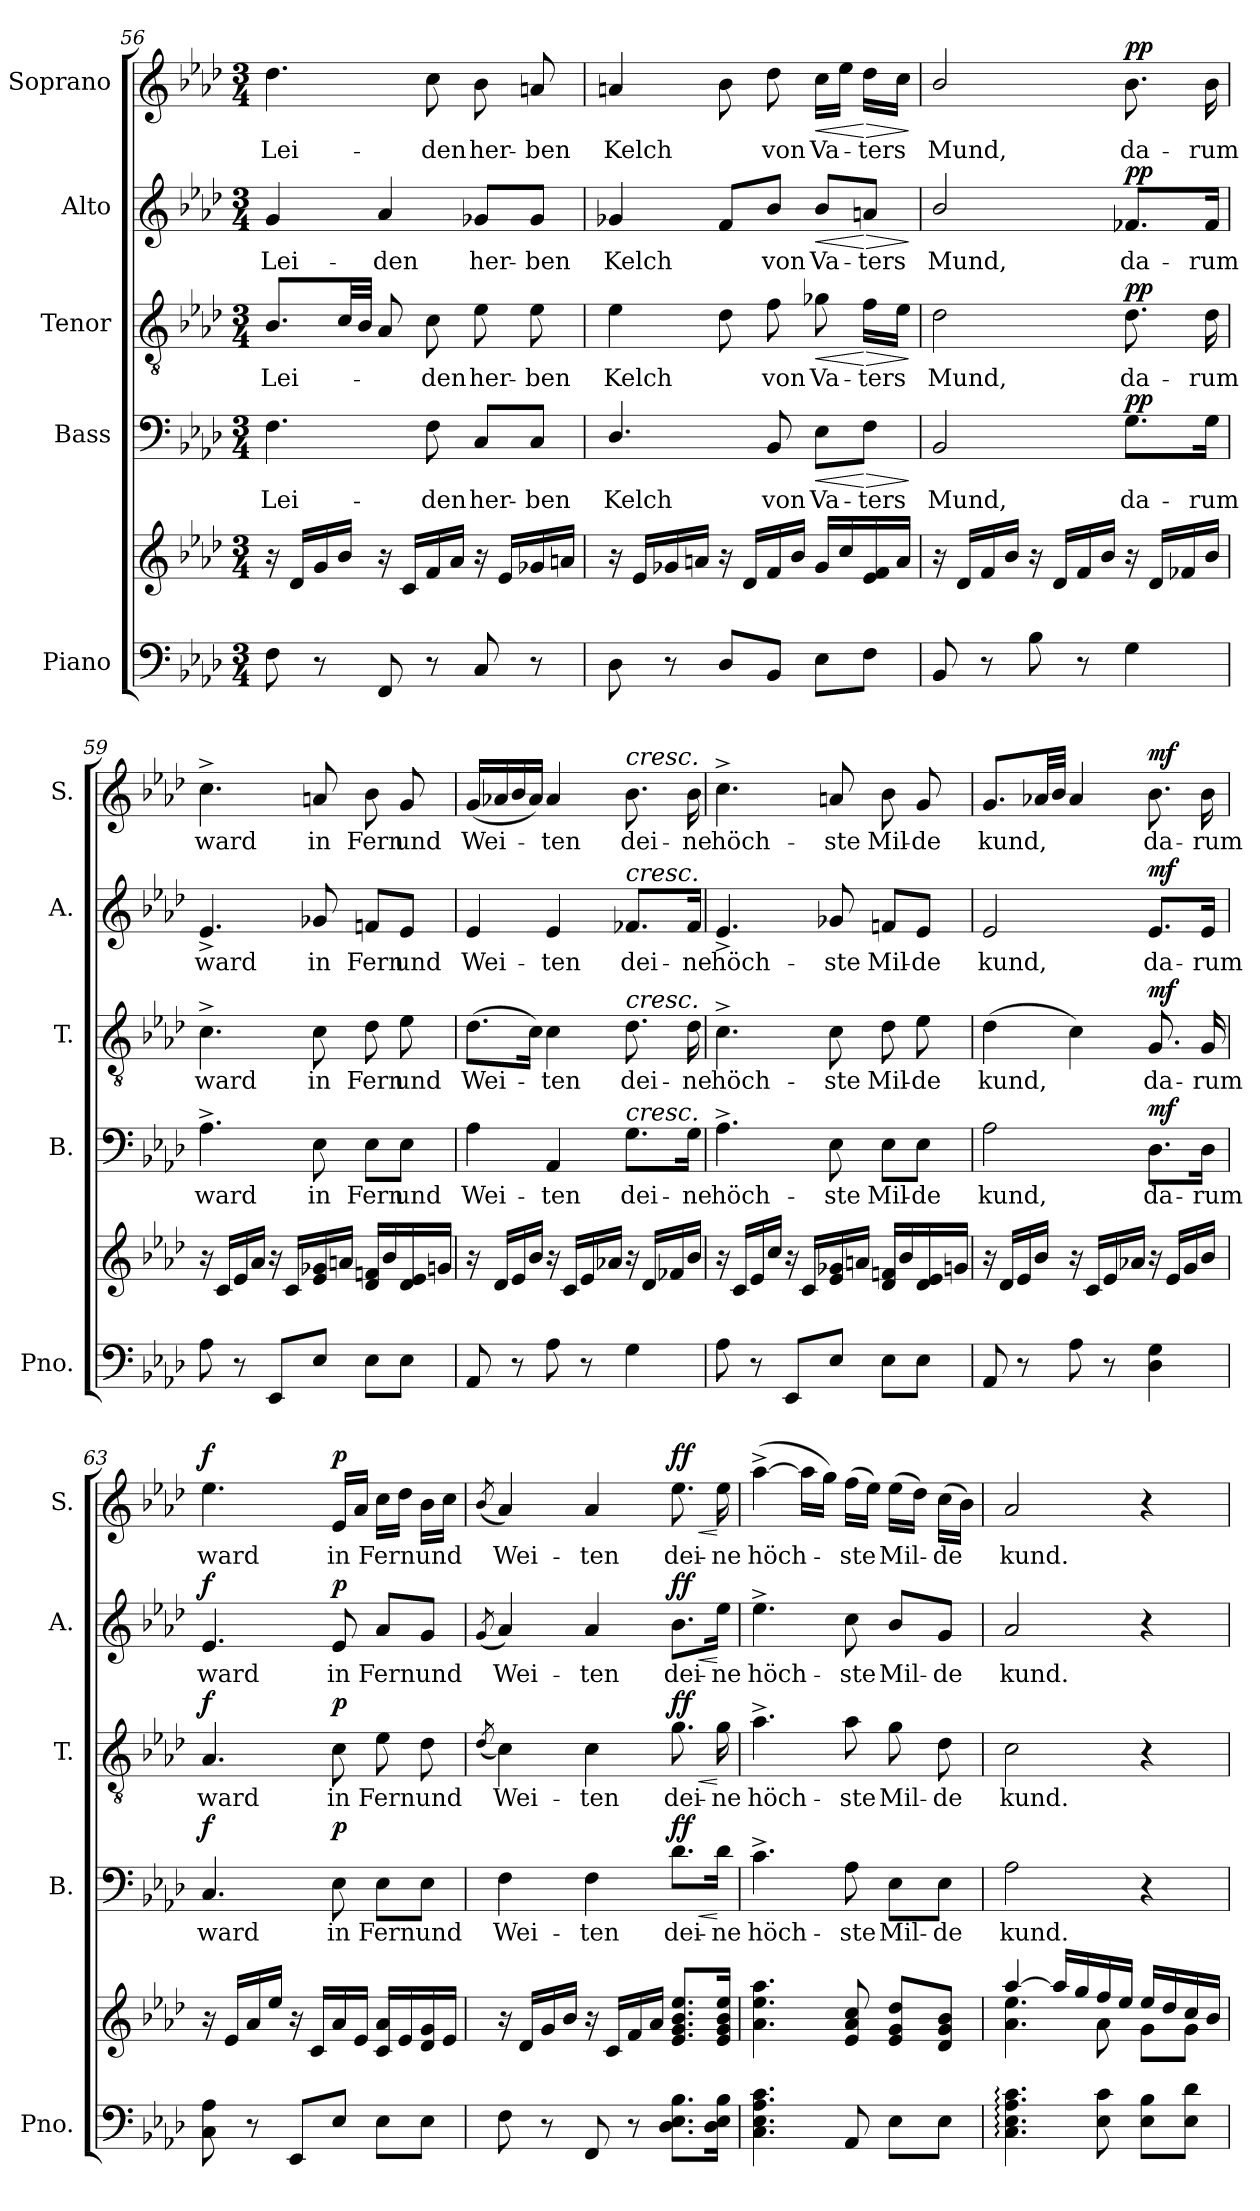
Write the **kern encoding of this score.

**kern	**kern	**kern	**text	**dynam	**kern	**text	**dynam	**kern	**text	**dynam	**kern	**text	**dynam
*part5	*part5	*part4	*part4	*part4	*part3	*part3	*part3	*part2	*part2	*part2	*part1	*part1	*part1
*staff6	*staff5	*staff4	*staff4	*staff4	*staff3	*staff3	*staff3	*staff2	*staff2	*staff2	*staff1	*staff1	*staff1
*I"Piano	*	*I"Bass	*	*	*I"Tenor	*	*	*I"Alto	*	*	*I"Soprano	*	*
*I'Pno.	*	*I'B.	*	*	*I'T.	*	*	*I'A.	*	*	*I'S.	*	*
*clefF4	*clefG2	*clefF4	*	*	*clefGv2	*	*	*clefG2	*	*	*clefG2	*	*
*	*	*	*	*	*ITrd7c12	*	*	*	*	*	*	*	*
*k[b-e-a-d-]	*k[b-e-a-d-]	*k[b-e-a-d-]	*	*	*k[b-e-a-d-]	*	*	*k[b-e-a-d-]	*	*	*k[b-e-a-d-]	*	*
*A-:	*A-:	*A-:	*	*	*A-:	*	*	*A-:	*	*	*A-:	*	*
*M3/4	*M3/4	*M3/4	*	*	*M3/4	*	*	*M3/4	*	*	*M3/4	*	*
=56	=56	=56	=56	=56	=56	=56	=56	=56	=56	=56	=56	=56	=56
!	!	!	!LO:LY:b	!	!	!LO:LY:b	!	!	!LO:LY:b	!	!	!LO:LY:b	!
8F\	16r	4.F\	Lei-	.	8.BB-/L	Lei-	.	4g/	Lei-	.	4.dd-\	Lei-	.
.	16d-/LL	.	.	.	.	.	.	.	.	.	.	.	.
8r	16g/	.	.	.	.	.	.	.	.	.	.	.	.
.	16b-/JJ	.	.	.	32C/LL	.	.	.	.	.	.	.	.
.	.	.	.	.	32BB-/JJJ	.	.	.	.	.	.	.	.
!	!	!	!	!	!	!	!	!	!LO:LY:b	!	!	!	!
8FF/	16r	.	.	.	8AA-/	.	.	4a-/	-den	.	.	.	.
.	16c/LL	.	.	.	.	.	.	.	.	.	.	.	.
!	!	!	!LO:LY:b	!	!	!LO:LY:b	!	!	!	!	!	!LO:LY:b	!
8r	16f/	8F\	-den	.	8C\	-den	.	.	.	.	8cc\	-den	.
.	16a-/JJ	.	.	.	.	.	.	.	.	.	.	.	.
!	!	!	!LO:LY:b	!	!	!LO:LY:b	!	!	!LO:LY:b	!	!	!LO:LY:b	!
8C/	16r	8C/L	her-	.	8E-\	her-	.	8g-X/L	her-	.	8b-\	her-	.
.	16e-/LL	.	.	.	.	.	.	.	.	.	.	.	.
!	!	!	!LO:LY:b	!	!	!LO:LY:b	!	!	!LO:LY:b	!	!	!LO:LY:b	!
8r	16g-X/	8C/J	-ben	.	8E-\	-ben	.	8g-/J	-ben	.	8an/	-ben	.
.	16an/JJ	.	.	.	.	.	.	.	.	.	.	.	.
=57	=57	=57	=57	=57	=57	=57	=57	=57	=57	=57	=57	=57	=57
!	!	!	!LO:LY:b	!	!	!LO:LY:b	!	!	!LO:LY:b	!	!	!LO:LY:b	!
8D-\	16r	4.D-/	Kelch	.	4E-\	Kelch	.	4g-X/	Kelch	.	4an/	Kelch	.
.	16e-/LL	.	.	.	.	.	.	.	.	.	.	.	.
8r	16g-X/	.	.	.	.	.	.	.	.	.	.	.	.
.	16an/JJ	.	.	.	.	.	.	.	.	.	.	.	.
8D-/L	16r	.	.	.	8D-\	.	.	8f/L	.	.	8b-\	.	.
.	16d-/LL	.	.	.	.	.	.	.	.	.	.	.	.
!	!	!	!LO:LY:b	!	!	!LO:LY:b	!	!	!LO:LY:b	!	!	!LO:LY:b	!
8BB-/J	16f/	8BB-/	von	.	8F\	von	.	8b-/J	von	.	8dd-\	von	.
.	16b-/JJ	.	.	.	.	.	.	.	.	.	.	.	.
!	!	!	!LO:LY:b	!LO:HP:b	!	!LO:LY:b	!LO:HP:b	!	!LO:LY:b	!LO:HP:b	!	!LO:LY:b	!LO:HP:b
8E-\L	16g-/LL	8E-\L	Va-	<	8G-X\	Va-	<	8b-/L	Va-	<	16cc\LL	Va-	<
.	16cc/	.	.	.	.	.	.	.	.	.	16ee-\JJ	.	.
!	!	!	!LO:LY:b	!LO:HP:n=1:b	!	!LO:LY:b	!LO:HP:n=1:b	!	!LO:LY:b	!LO:HP:n=1:b	!	!LO:LY:b	!LO:HP:n=1:b
8F\J	16e-/ 16f/	8F\J	-ters	[ >	16F\LL	-ters	[ >	8an/J	-ters	[ >	16dd-\LL	-ters	[ >
.	16a/JJ	.	.	.	16E-\JJ	.	.	.	.	.	16cc\JJ	.	.
.	.	.	.	]	.	.	]	.	.	]	.	.	]
!!LO:PB:g=z
=58	=58	=58	=58	=58	=58	=58	=58	=58	=58	=58	=58	=58	=58
!	!	!	!LO:LY:b	!	!	!LO:LY:b	!	!	!LO:LY:b	!	!	!LO:LY:b	!
8BB-/	16r	2BB-/	Mund,	.	2D-\	Mund,	.	2b-/	Mund,	.	2b-/	Mund,	.
.	16d-/LL	.	.	.	.	.	.	.	.	.	.	.	.
8r	16f/	.	.	.	.	.	.	.	.	.	.	.	.
.	16b-/JJ	.	.	.	.	.	.	.	.	.	.	.	.
8B-\	16r	.	.	.	.	.	.	.	.	.	.	.	.
.	16d-/LL	.	.	.	.	.	.	.	.	.	.	.	.
8r	16f/	.	.	.	.	.	.	.	.	.	.	.	.
.	16b-/JJ	.	.	.	.	.	.	.	.	.	.	.	.
!	!	!	!LO:LY:b	!LO:DY:a	!	!LO:LY:b	!LO:DY:a	!	!LO:LY:b	!LO:DY:a	!	!LO:LY:b	!LO:DY:a
4G\	16r	8.G\L	da-	pp	8.D-\	da-	pp	8.f-X/L	da-	pp	8.b-\	da-	pp
.	16d-/LL	.	.	.	.	.	.	.	.	.	.	.	.
.	16f-X/	.	.	.	.	.	.	.	.	.	.	.	.
!	!	!	!LO:LY:b	!	!	!LO:LY:b	!	!	!LO:LY:b	!	!	!LO:LY:b	!
.	16b-/JJ	16G\Jk	-rum	.	16D-\	-rum	.	16f-/Jk	-rum	.	16b-\	-rum	.
=59	=59	=59	=59	=59	=59	=59	=59	=59	=59	=59	=59	=59	=59
!	!	!	!LO:LY:b	!	!	!LO:LY:b	!	!	!LO:LY:b	!	!	!LO:LY:b	!
8A-\	16r	4.A-^\	ward	.	4.C^\	ward	.	4.e-^/	ward	.	4.cc^\	ward	.
.	16c/LL	.	.	.	.	.	.	.	.	.	.	.	.
8r	16e-/	.	.	.	.	.	.	.	.	.	.	.	.
.	16a-/JJ	.	.	.	.	.	.	.	.	.	.	.	.
8EE-/L	16r	.	.	.	.	.	.	.	.	.	.	.	.
.	16c/LL	.	.	.	.	.	.	.	.	.	.	.	.
!	!	!	!LO:LY:b	!	!	!LO:LY:b	!	!	!LO:LY:b	!	!	!LO:LY:b	!
8E-/J	16e-/ 16g-X/	8E-\	in	.	8C\	in	.	8g-X/	in	.	8an/	in	.
.	16an/JJ	.	.	.	.	.	.	.	.	.	.	.	.
!	!	!	!LO:LY:b	!	!	!LO:LY:b	!	!	!LO:LY:b	!	!	!LO:LY:b	!
8E-\L	16d-/ 16fn/LL	8E-\L	Fern	.	8D-\	Fern	.	8fn/L	Fern	.	8b-\	Fern	.
.	16b-/	.	.	.	.	.	.	.	.	.	.	.	.
!	!	!	!LO:LY:b	!	!	!LO:LY:b	!	!	!LO:LY:b	!	!	!LO:LY:b	!
8E-\J	16d-/ 16e-/	8E-\J	und	.	8E-\	und	.	8e-/J	und	.	8g/	und	.
.	16gn/JJ	.	.	.	.	.	.	.	.	.	.	.	.
=60	=60	=60	=60	=60	=60	=60	=60	=60	=60	=60	=60	=60	=60
!	!	!	!LO:LY:b	!	!	!LO:LY:b	!	!	!LO:LY:b	!	!	!LO:LY:b	!
8AA-/	16r	4A-\	Wei-	.	(>8.D-\L	Wei-	.	4e-/	Wei-	.	(<16g/LL	Wei-	.
.	16d-/LL	.	.	.	.	.	.	.	.	.	16a-X/	.	.
8r	16e-/	.	.	.	.	.	.	.	.	.	16b-/	.	.
.	16b-/JJ	.	.	.	16C\Jk)	.	.	.	.	.	16a-/JJ)	.	.
!	!	!	!LO:LY:b	!	!	!LO:LY:b	!	!	!LO:LY:b	!	!	!LO:LY:b	!
8A-\	16r	4AA-/	-ten	.	4C\	-ten	.	4e-/	-ten	.	4a-/	-ten	.
.	16c/LL	.	.	.	.	.	.	.	.	.	.	.	.
8r	16e-/	.	.	.	.	.	.	.	.	.	.	.	.
.	16a-X/JJ	.	.	.	.	.	.	.	.	.	.	.	.
!	!	!	!	!	!	!	!	!	!	!	!LO:TX:a:i:t=cresc.	!	!
!	!	!	!	!	!	!	!	!LO:TX:a:i:t=cresc.	!	!	!	!	!
!	!	!	!	!	!LO:TX:a:i:t=cresc.	!	!	!	!	!	!	!	!
!	!	!LO:TX:a:i:t=cresc.	!	!	!	!	!	!	!	!	!	!	!
!	!	!	!LO:LY:b	!	!	!LO:LY:b	!	!	!LO:LY:b	!	!	!LO:LY:b	!
4G\	16r	8.G\L	dei-	.	8.D-\	dei-	.	8.f-X/L	dei-	.	8.b-\	dei-	.
.	16d-/LL	.	.	.	.	.	.	.	.	.	.	.	.
.	16f-X/	.	.	.	.	.	.	.	.	.	.	.	.
!	!	!	!LO:LY:b	!	!	!LO:LY:b	!	!	!LO:LY:b	!	!	!LO:LY:b	!
.	16b-/JJ	16G\Jk	-ne	.	16D-\	-ne	.	16f-/Jk	-ne	.	16b-\	-ne	.
!!LO:LB:g=z
=61	=61	=61	=61	=61	=61	=61	=61	=61	=61	=61	=61	=61	=61
!	!	!	!LO:LY:b	!	!	!LO:LY:b	!	!	!LO:LY:b	!	!	!LO:LY:b	!
8A-\	16r	4.A-^\	höch-	.	4.C^\	höch-	.	4.e-^/	höch-	.	4.cc^\	höch-	.
.	16c/LL	.	.	.	.	.	.	.	.	.	.	.	.
8r	16e-/	.	.	.	.	.	.	.	.	.	.	.	.
.	16cc/JJ	.	.	.	.	.	.	.	.	.	.	.	.
8EE-/L	16r	.	.	.	.	.	.	.	.	.	.	.	.
.	16c/LL	.	.	.	.	.	.	.	.	.	.	.	.
!	!	!	!LO:LY:b	!	!	!LO:LY:b	!	!	!LO:LY:b	!	!	!LO:LY:b	!
8E-/J	16e-/ 16g-X/	8E-\	-ste	.	8C\	-ste	.	8g-X/	-ste	.	8an/	-ste	.
.	16an/JJ	.	.	.	.	.	.	.	.	.	.	.	.
!	!	!	!LO:LY:b	!	!	!LO:LY:b	!	!	!LO:LY:b	!	!	!LO:LY:b	!
8E-\L	16d-/ 16fn/LL	8E-\L	Mil-	.	8D-\	Mil-	.	8fn/L	Mil-	.	8b-\	Mil-	.
.	16b-/	.	.	.	.	.	.	.	.	.	.	.	.
!	!	!	!LO:LY:b	!	!	!LO:LY:b	!	!	!LO:LY:b	!	!	!LO:LY:b	!
8E-\J	16d-/ 16e-/	8E-\J	-de	.	8E-\	-de	.	8e-/J	-de	.	8g/	-de	.
.	16gn/JJ	.	.	.	.	.	.	.	.	.	.	.	.
=62	=62	=62	=62	=62	=62	=62	=62	=62	=62	=62	=62	=62	=62
!	!	!	!LO:LY:b	!	!	!LO:LY:b	!	!	!LO:LY:b	!	!	!LO:LY:b	!
8AA-/	16r	2A-\	kund,	.	(>4D-\	kund,	.	2e-/	kund,	.	8.g/L	kund,	.
.	16d-/LL	.	.	.	.	.	.	.	.	.	.	.	.
8r	16e-/	.	.	.	.	.	.	.	.	.	.	.	.
.	16b-/JJ	.	.	.	.	.	.	.	.	.	32a-X/LL	.	.
.	.	.	.	.	.	.	.	.	.	.	32b-/JJJ	.	.
8A-\	16r	.	.	.	4C\)	.	.	.	.	.	4a-/	.	.
.	16c/LL	.	.	.	.	.	.	.	.	.	.	.	.
8r	16e-/	.	.	.	.	.	.	.	.	.	.	.	.
.	16a-X/JJ	.	.	.	.	.	.	.	.	.	.	.	.
!	!	!	!LO:LY:b	!LO:DY:a	!	!LO:LY:b	!LO:DY:a	!	!LO:LY:b	!LO:DY:a	!	!LO:LY:b	!LO:DY:a
4D-\ 4G\	16r	8.D-\L	da-	mf	8.GG/	da-	mf	8.e-/L	da-	mf	8.b-\	da-	mf
.	16e-/LL	.	.	.	.	.	.	.	.	.	.	.	.
.	16g/	.	.	.	.	.	.	.	.	.	.	.	.
!	!	!	!LO:LY:b	!	!	!LO:LY:b	!	!	!LO:LY:b	!	!	!LO:LY:b	!
.	16b-/JJ	16D-\Jk	-rum	.	16GG/	-rum	.	16e-/Jk	-rum	.	16b-\	-rum	.
=63	=63	=63	=63	=63	=63	=63	=63	=63	=63	=63	=63	=63	=63
!	!	!	!LO:LY:b	!LO:DY:a	!	!LO:LY:b	!LO:DY:a	!	!LO:LY:b	!LO:DY:a	!	!LO:LY:b	!LO:DY:a
8C\ 8A-\	16r	4.C/	ward	f	4.AA-/	ward	f	4.e-/	ward	f	4.ee-\	ward	f
.	16e-/LL	.	.	.	.	.	.	.	.	.	.	.	.
8r	16a-/	.	.	.	.	.	.	.	.	.	.	.	.
.	16ee-/JJ	.	.	.	.	.	.	.	.	.	.	.	.
8EE-/L	16r	.	.	.	.	.	.	.	.	.	.	.	.
.	16c/LL	.	.	.	.	.	.	.	.	.	.	.	.
!	!	!	!LO:LY:b	!LO:DY:a	!	!LO:LY:b	!LO:DY:a	!	!LO:LY:b	!LO:DY:a	!	!LO:LY:b	!LO:DY:a
8E-/J	16a-/	8E-\	in	p	8C\	in	p	8e-/	in	p	16e-/LL	in	p
.	16e-/JJ	.	.	.	.	.	.	.	.	.	16a-/JJ	.	.
!	!	!	!LO:LY:b	!	!	!LO:LY:b	!	!	!LO:LY:b	!	!	!LO:LY:b	!
8E-\L	16c/ 16a-/LL	8E-\L	Fern	.	8E-\	Fern	.	8a-/L	Fern	.	16cc\LL	Fern	.
.	16e-/	.	.	.	.	.	.	.	.	.	16dd-\JJ	.	.
!	!	!	!LO:LY:b	!	!	!LO:LY:b	!	!	!LO:LY:b	!	!	!LO:LY:b	!
8E-\J	16d-/ 16g/	8E-\J	und	.	8D-\	und	.	8g/J	und	.	16b-\LL	und	.
.	16e-/JJ	.	.	.	.	.	.	.	.	.	16cc\JJ	.	.
!!LO:PB:g=z
=64	=64	=64	=64	=64	=64	=64	=64	=64	=64	=64	=64	=64	=64
.	.	.	.	.	(<8qD-/	.	.	(<8qg/	.	.	(<8qb-/	.	.
!	!	!	!LO:LY:b	!	!	!LO:LY:b	!	!	!LO:LY:b	!	!	!LO:LY:b	!
8F\	16r	4F\	Wei-	.	4C\)	Wei-	.	4a-/)	Wei-	.	4a-/)	Wei-	.
.	16d-/LL	.	.	.	.	.	.	.	.	.	.	.	.
8r	16g/	.	.	.	.	.	.	.	.	.	.	.	.
.	16b-/JJ	.	.	.	.	.	.	.	.	.	.	.	.
!	!	!	!LO:LY:b	!	!	!LO:LY:b	!	!	!LO:LY:b	!	!	!LO:LY:b	!
8FF/	16r	4F\	-ten	.	4C\	-ten	.	4a-/	-ten	.	4a-/	-ten	.
.	16c/LL	.	.	.	.	.	.	.	.	.	.	.	.
8r	16f/	.	.	.	.	.	.	.	.	.	.	.	.
.	16a-/JJ	.	.	.	.	.	.	.	.	.	.	.	.
!	!	!	!LO:LY:b	!LO:HP:b	!	!LO:LY:b	!LO:HP:b	!	!LO:LY:b	!LO:HP:b	!	!LO:LY:b	!LO:HP:b
!	!	!	!	!LO:DY:n=1:a	!	!	!LO:DY:n=1:a	!	!	!LO:DY:n=1:a	!	!	!LO:DY:n=1:a
8.D-\ 8.E-\ 8.B-\L	8.e-/ 8.g/ 8.b-/ 8.ee-/L	8.d-\L	dei-	< ff	8.G\	dei-	< ff	8.b-\L	dei-	< ff	8.ee-\	dei-	< ff
!	!	!	!LO:LY:b	!	!	!LO:LY:b	!	!	!LO:LY:b	!	!	!LO:LY:b	!
16D-\ 16E-\ 16B-\Jk	16e-/ 16g/ 16b-/ 16ee-/Jk	16d-\Jk	-ne	[	16G\	-ne	[	16ee-\Jk	-ne	[	16ee-\	-ne	[
=65	=65	=65	=65	=65	=65	=65	=65	=65	=65	=65	=65	=65	=65
!	!	!	!LO:LY:b	!	!	!LO:LY:b	!	!	!LO:LY:b	!	!	!LO:LY:b	!
4.C\ 4.E-\ 4.A-\ 4.c\	4.a-\ 4.ee-\ 4.aa-\	4.c^\	höch-	.	4.A-^\	höch-	.	4.ee-^\	höch-	.	(>[4aa-^\	höch-	.
.	.	.	.	.	.	.	.	.	.	.	16aa-\LL]	.	.
.	.	.	.	.	.	.	.	.	.	.	16gg\JJ)	.	.
!	!	!	!LO:LY:b	!	!	!LO:LY:b	!	!	!LO:LY:b	!	!	!LO:LY:b	!
8AA-/	8e-/ 8a-/ 8cc/	8A-\	-ste	.	8A-\	-ste	.	8cc\	-ste	.	(>16ff\LL	-ste	.
.	.	.	.	.	.	.	.	.	.	.	16ee-\JJ)	.	.
!	!	!	!LO:LY:b	!	!	!LO:LY:b	!	!	!LO:LY:b	!	!	!LO:LY:b	!
8E-\L	8e-/ 8g/ 8dd-/L	8E-\L	Mil-	.	8G\	Mil-	.	8b-/L	Mil-	.	(>16ee-\LL	Mil-	.
.	.	.	.	.	.	.	.	.	.	.	16dd-\JJ)	.	.
!	!	!	!LO:LY:b	!	!	!LO:LY:b	!	!	!LO:LY:b	!	!	!LO:LY:b	!
8E-\J	8d-/ 8g/ 8b-/J	8E-\J	-de	.	8D-\	-de	.	8g/J	-de	.	(>16cc\LL	-de	.
.	.	.	.	.	.	.	.	.	.	.	16b-\JJ)	.	.
=66	=66	=66	=66	=66	=66	=66	=66	=66	=66	=66	=66	=66	=66
*	*^	*	*	*	*	*	*	*	*	*	*	*	*
!	!	!	!	!LO:LY:b	!	!	!LO:LY:b	!	!	!LO:LY:b	!	!	!LO:LY:b	!
4.C\: 4.E-\: 4.A-\: 4.c\:	[4aa-/	4.a-\ 4.ee-\	2A-\	kund.	.	2C\	kund.	.	2a-/	kund.	.	2a-/	kund.	.
.	16aa-/LL]	.	.	.	.	.	.	.	.	.	.	.	.	.
.	16gg/	.	.	.	.	.	.	.	.	.	.	.	.	.
8E-\ 8c\	16ff/	8a-\	.	.	.	.	.	.	.	.	.	.	.	.
.	16ee-/JJ	.	.	.	.	.	.	.	.	.	.	.	.	.
8E-\ 8B-\L	16ee-/LL	8g\L	4r	.	.	4r	.	.	4r	.	.	4r	.	.
.	16dd-/	.	.	.	.	.	.	.	.	.	.	.	.	.
8E-\ 8d-\J	16cc/	8g\J	.	.	.	.	.	.	.	.	.	.	.	.
.	16b-/JJ	.	.	.	.	.	.	.	.	.	.	.	.	.
*	*v	*v	*	*	*	*	*	*	*	*	*	*	*	*
=	=	=	=	=	=	=	=	=	=	=	=	=	=
*-	*-	*-	*-	*-	*-	*-	*-	*-	*-	*-	*-	*-	*-
